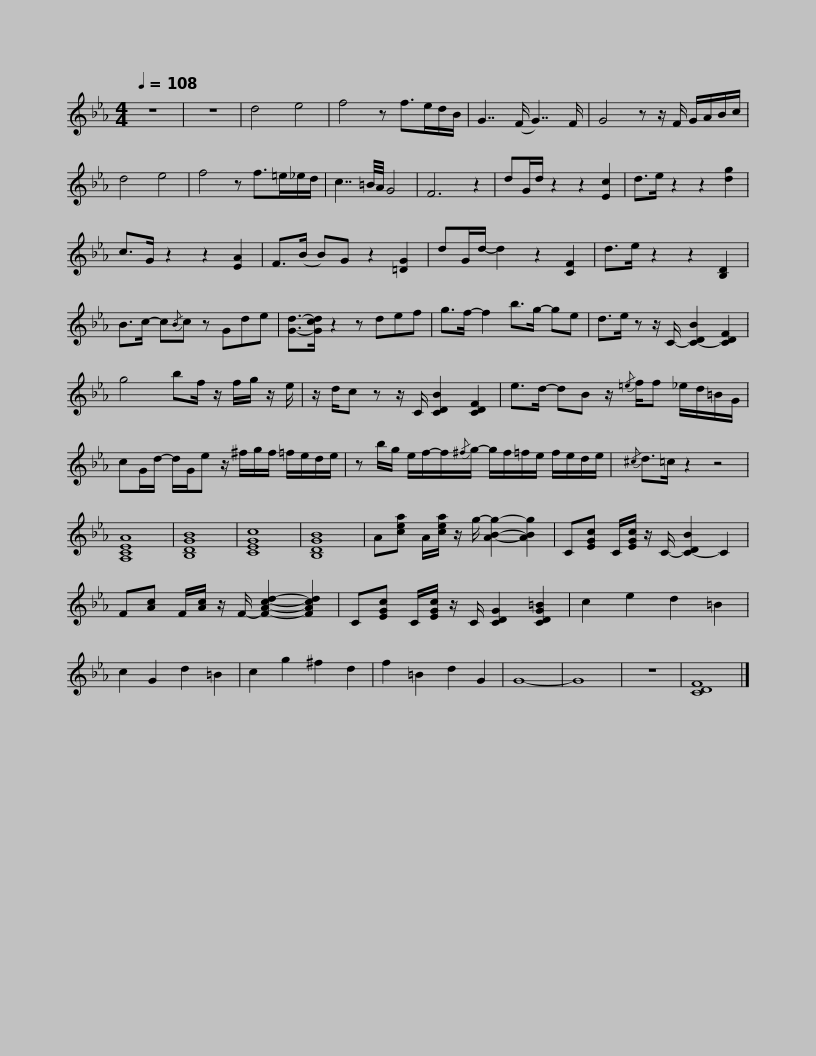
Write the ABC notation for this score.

X:1
L:1/8
Q:1/4=108
M:4/4
I:linebreak $
K:Eb
V:1 treble
V:1
 z8 | z8 | d4 e4 | f4 z f>ed/B/ | G7/2 (F/ G7/2) F/ | %5
 G4 z z/ F/ G/A/B/c/ | d4 e4 | f4 z f>=e_e/d/ |$ c7/2 =B/4A/4 G4 | F6 z2 | %10
 dG/d/ z2 z2 [Ec]2 | d>e z2 z2 [dg]2 | c>G z2 z2 [EA]2 | F>(B B)G z2 [=DG]2 | dG/d/- d2 z2 [CF]2 | %15
 d>e z2 z2 [B,D]2 |$ B>c- c{/B}c z Gde | [Gd]->[Gcd] z2 z def | g>f- f2 b>g- ge | d>e z z/ C/- [C-DB]2 [CDF]2 | %20
 g4 bf/ z/ f/g/ z/ e/ |$ z/ d/c z z/ C/ [CDB]2 [CDF]2 | e>d- dB z/{/=e} f/f _e/d/=B/G/ | cG/d/- d/G/e z/ ^f/g/f/ =f/e/d/e/ |$ z b/g/ e/f/-f/{/^f}g/- g/f/=f/e/ f/e/d/e/ | %25
{/^c} d>=c z2 z4 | [A,CEA]8 | [B,DGB]8 | [CEGc]8 | [B,DGB]8 | %30
 A[cea] A/[cea]/ z/ g/- [ABg]2- [ABg]2 |$ C[EGc] C/[EGc]/ z/ C/- [C-DB]2 C2 | F[Ac] F/[Ac]/ z/ F/- [FAcd]2- [FAcd]2 | C[EGc] C/[EGc]/ z/ C/ [CDG]2 [CDG=B]2 | c2 e2 d2 =B2 | %35
 c2 G2 d2 =B2 |$ c2 g2 ^f2 d2 | f2 =B2 d2 G2 | G8- | G8 | %40
 z8 | [CDF]8 |] %42
